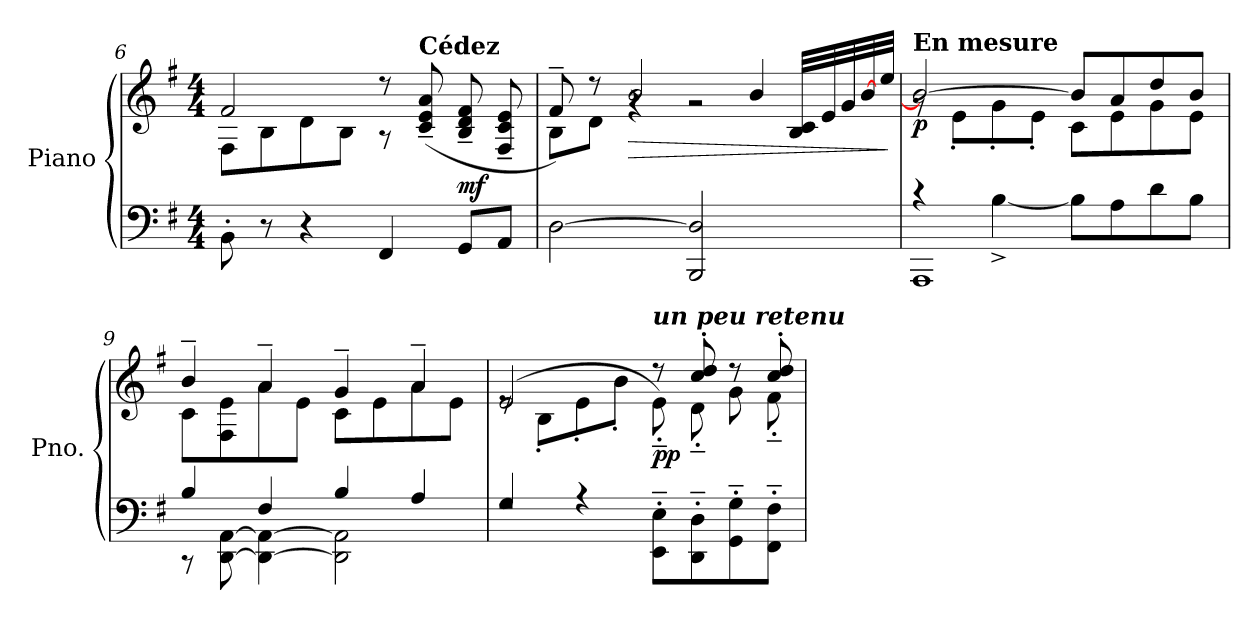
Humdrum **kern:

**kern	**kern	**dynam
*part1	*part1	*part1
*staff2	*staff1	*staff1/2
*I"Piano	*	*
*I'Pno.	*	*
*clefF4	*clefG2	*
*k[f#]	*k[f#]	*
*M4/4	*M4/4	*
=6	=6	=6
*	*^	*
8BB'\	2f#/	8F#\L	.
8r	.	8B\	.
4r	.	8d\	.
.	.	8B\J	.
4FF#/	8r	8r	.
!	!LO:TX:a:B:t=Cédez	!	!
.	(>8c/~ 8e/~ 8a/~	8raayy	.
!	!	!	!LO:DY:b
8GG/L	8B/~ 8d/~ 8f#/~	8raayy	mf
8AA/J	8F#/~ 8c/~ 8e/~	8raayy	.
=7	=7	=7	=7
*	*	*^	*
[2D\	8f#~/)	8B\L	4rcyy	.
.	8r	8d\J	.	.
!	!	!	!	!LO:HP:b
.	2b/	4rg	4rcyy	>
2BBB/ 2D/]	.	2rg	4rcyy	.
.	4b/	.	8rcyy	.
*	*	*	*Xtuplet	*
.	.	.	40B!/ 40c!/LLL	.
.	.	.	40e!/	.
.	.	.	40g!/	.
.	.	.	[40b!/	.
.	.	.	40ee!/JJJ	.
*	*v	*v	*v	*
.	.	]
=8	=8	=8
*^	*^	*
!	!	!LO:TX:a:B:t=En mesure	!	!
!	!	!	!	!LO:DY:b
1AAA	4rc	2b/_	8rg	p
.	.	.	8e'\L	.
.	[4B^\	.	8g'\	.
.	.	.	8e'\J	.
.	8B\L]	8b/L]	8c\L	.
.	8A\	8a/	8e\	.
.	8d\	8dd/	8g\	.
.	8B\J	8b/J	8e\J	.
!!LO:LB:g=z	!!
=9	=9	=9	=9	=9
8rCC	4B/	4b~/	8c\L	.
[8DD\ [8AA\	.	.	8F#\ 8e\	.
4DD\_ 4AA\_	4F#/	4a~/	8a\	.
.	.	.	8e\J	.
2DD\] 2AA\]	4B/	4g~/	8c\L	.
.	.	.	8e\	.
.	4A/	4a~/	8a\	.
.	.	.	8e\J	.
=10	=10	=10	=10	=10
4G/	2rF	(>2e/	8re	.
.	.	.	8B'\L	.
4r	.	.	8e'\	.
.	.	.	8b'\J	.
!	!	!LO:TX:a:Bi:t=un peu retenu	!	!
!	!	!	!	!LO:DY:b
8EE\'~ 8E\'~L	4reyy	8r	8e'~\)	pp
8DD\'~ 8D\'~	.	8cc/' 8dd/'	8d'~\	.
8GG\'~ 8G\'~	4reyy	8r	8g\	.
8FF#\'~ 8F#\'~J	.	8cc/' 8dd/'	8f#'~\	.
*v	*v	*	*	*
*	*v	*v	*
=	=	=
*-	*-	*-
